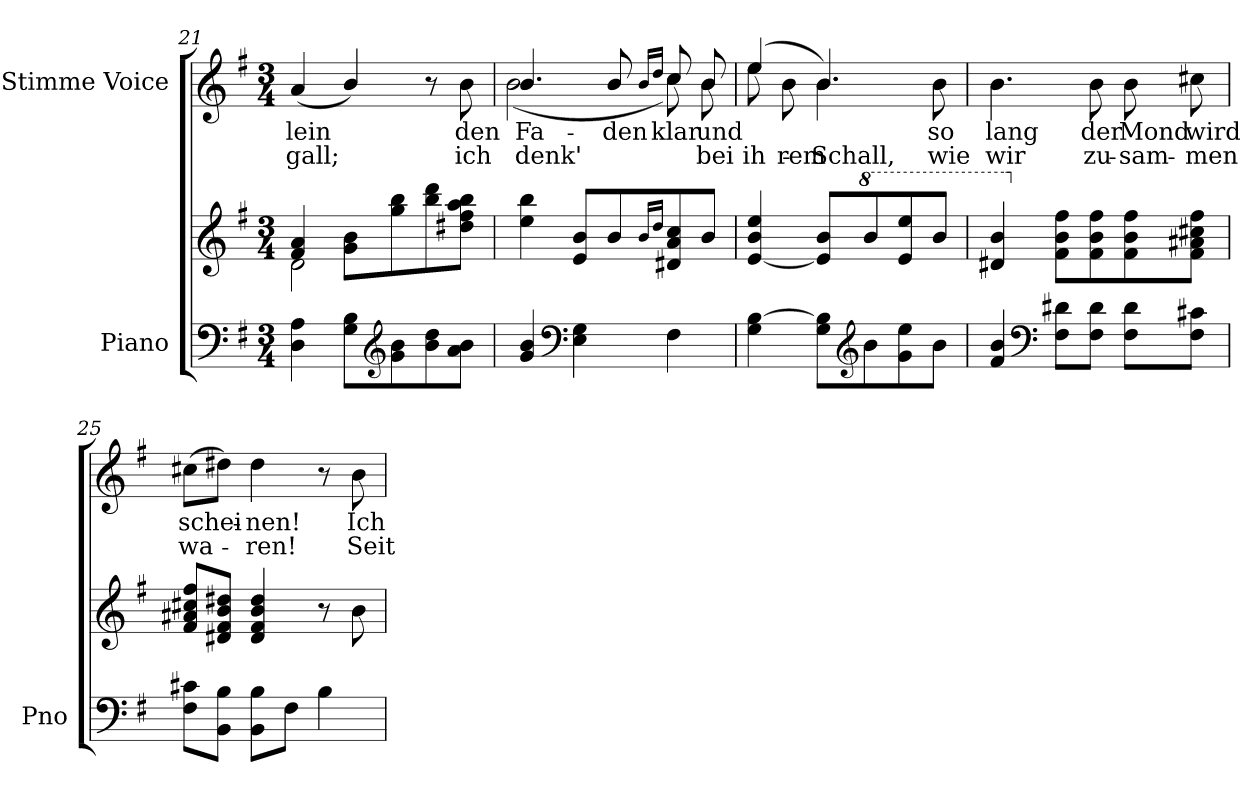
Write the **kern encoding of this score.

**kern	**kern	**kern	**text	**text
*part2	*part2	*part1	*part1	*part1
*staff3	*staff2	*staff1	*staff1	*staff1
*I"Piano	*	*I"Stimme Voice	*	*
*I'Pno	*	*	*	*
*clefF4	*clefG2	*clefG2	*	*
*k[f#]	*k[f#]	*k[f#]	*	*
*M3/4	*M3/4	*M3/4	*	*
=21	=21	=21	=21	=21
*	*^	*	*	*
!	!	!	!	!LO:LY:b	!LO:LY:b
4D\ 4A\	4f#/ 4a/	2d\	(4a/	-lein	-gall;
8G\ 8B\L	8g\ 8b\L	.	4b/)	.	.
*clefG2	*	*	*	*	*
8g\ 8b\	8gg\ 8bb\	.	.	.	.
8b\ 8dd\	8bb\ 8ddd\	4ryy	8r	.	.
!	!	!	!	!LO:LY:b	!LO:LY:b
8a\ 8b\J	8dd#X\ 8ff#\ 8aa\ 8bb\J	.	8b\	den	ich
*	*v	*v	*	*	*
=22	=22	=22	=22	=22
!	!	!	!LO:LY:b	!LO:LY:b
*	*	*^	*	*
4g/ 4b/	4ee\ 4bb\	4.b/	(2b\	Fa-	denk'
*clefF4	*	*	*	*	*
4E\ 4G\	8e/ 8b/L	.	.	.	.
!	!	!	!	!LO:LY:b	!
.	8b/	8b/	.	-den	.
.	16qb/LL	16qb/LL	.	.	.
.	16qdd/JJ	16qdd/JJ	.	.	.
!	!	!	!	!LO:LY:b	!
4F#\	8d#X/ 8a/ 8cc/	8cc/	8cc\)	klar	.
!	!	!	!	!LO:LY:b	!LO:LY:b
.	8b/J	8b/	8b\	und	bei
!!LO:LB:g=z	!!
=23	=23	=23	=23	=23	=23
!	!	!	!	!LO:LY:b	!
!	!	!	!	!	!LO:LY:b
4G\ [4B\	[4e/ 4b/ 4ee/	(4ee/	8ee\	.	ih-
!	!	!	!	!	!LO:LY:b
.	.	.	8b\	.	-rem
!	!	!	!	!	!LO:LY:b
8G\ 8B\]L	8e/] 8b/L	4.b/)	4.b\	.	Schall,
*clefG2	*	*	*	*	*
*	*8va	*	*	*	*
8b\	8bb/	.	.	.	.
8g\ 8ee\	8ee/ 8eee/	.	.	.	.
!	!	!	!	!LO:LY:b	!LO:LY:b
8b\J	8bb/J	8ryy	8b\	so	wie
=24	=24	=24	=24	=24	=24
!	!	!	!	!LO:LY:b	!LO:LY:b
*	*	*v	*v	*	*
4f#/ 4b/	4dd#X/ 4bb/	4.b\	lang	wir
*clefF4	*	*	*	*
*	*X8va	*	*	*
8F#\ 8d#X\L	8f#\ 8b\ 8ff#\L	.	.	.
!	!	!	!LO:LY:b	!LO:LY:b
8F#\ 8d#\J	8f#\ 8b\ 8ff#\	8b\	der	zu-
!	!	!	!LO:LY:b	!LO:LY:b
8F#\ 8d#\L	8f#\ 8b\ 8ff#\	8b\	Mond	-sam-
!	!	!	!LO:LY:b	!LO:LY:b
8F#\ 8c#X\J	8f#\ 8a#X\ 8cc#X\ 8ff#\J	8cc#X\	wird	-men
=25	=25	=25	=25	=25
!	!	!	!LO:LY:b	!LO:LY:b
8F#\ 8c#X\L	8f#/ 8a#X/ 8cc#X/ 8ff#/L	(8cc#X\L	schei-	wa-
8BB\ 8B\J	8d#X/ 8f#/ 8b/ 8dd#X/J	8dd#X\J)	.	.
!	!	!	!LO:LY:b	!LO:LY:b
8BB\ 8B\L	4d#/ 4f#/ 4b/ 4dd#/	4dd#\	-nen!	-ren!
8F#\J	.	.	.	.
4B\	8r	8r	.	.
!	!	!	!LO:LY:b	!LO:LY:b
.	8b\	8b\	Ich	Seit
=	=	=	=	=
*-	*-	*-	*-	*-
